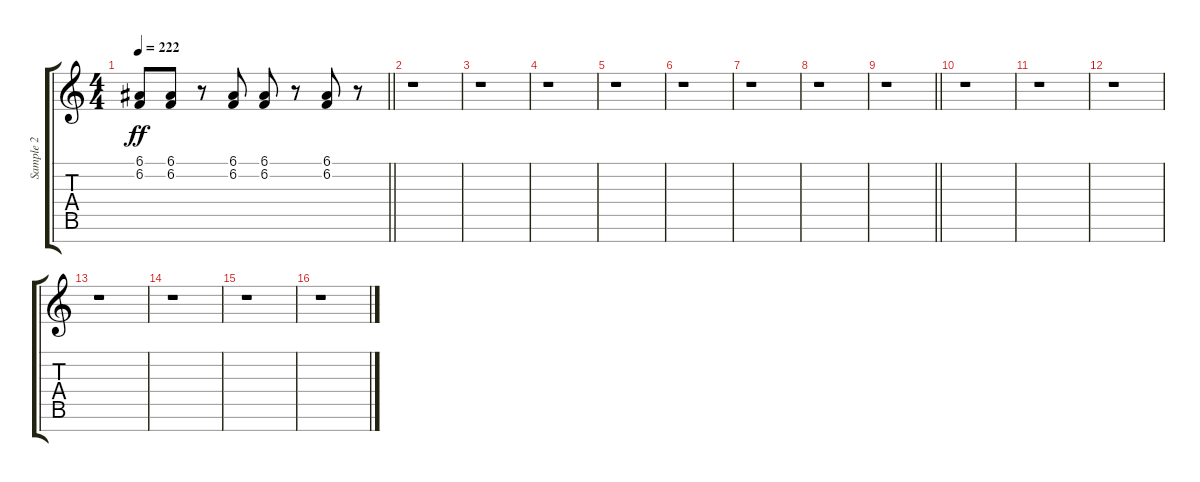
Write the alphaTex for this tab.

\track ("Sample 2" "Sample 2") {instrument lead1square}
\staff {score tabs}
\tuning (E4 B3 G3 D3 A2 E2 B1) {hide}
\ts (4 4)
\tempo 222
\clef g2
\barLineRight lightlight
\ks c
(6.1 6.2).8{dy ff} (6.1 6.2).8 r.8 (6.1 6.2).8 (6.1 6.2).8 r.8 (6.1 6.2).8 r.8 |
\section ("" " ")
r.1 |
r.1 |
r.1 |
r.1 |
r.1 |
r.1 |
r.1 |
\barLineRight lightlight
r.1 |
\section ("" " ")
r.1 |
r.1 |
r.1 |
r.1 |
r.1 |
r.1 |
r.1
